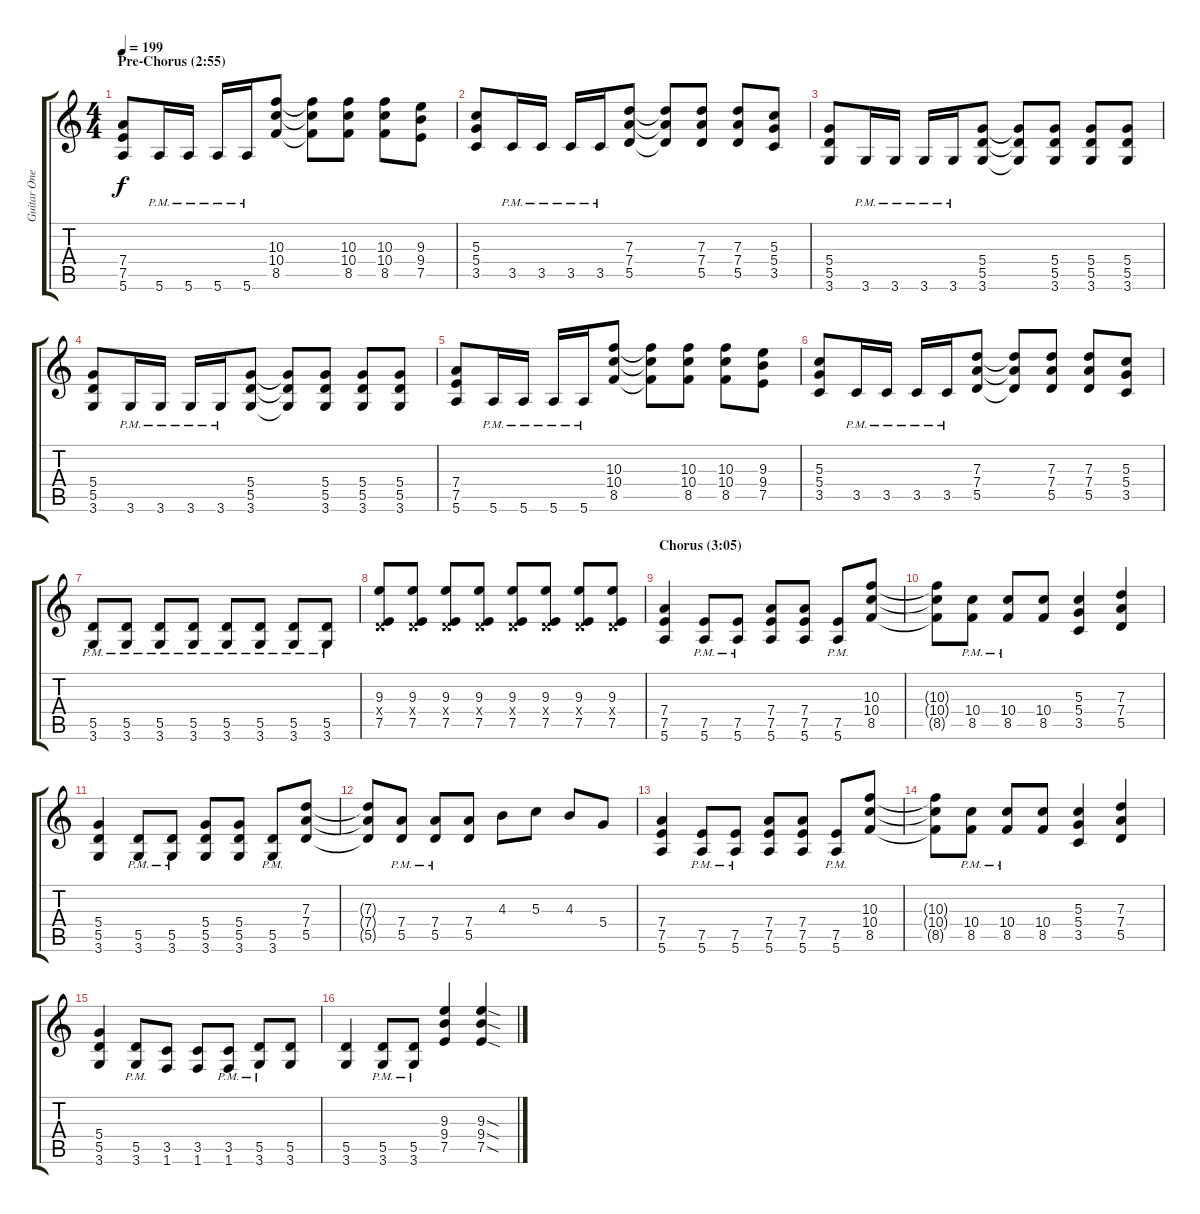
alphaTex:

\track ("Guitar One" "Guitar One") {instrument distortionguitar}
\staff {score tabs}
\tuning (E4 B3 G3 D3 A2 E2) {hide}
\ts (4 4)
\section ("" "Pre-Chorus (2:55)")
\tempo 199
\clef g2
\ks c
(7.4 7.5 5.6).8{dy f} 5.6{pm}.16 5.6{pm}.16 5.6{pm}.16 5.6{pm}.16 (10.3 10.4 8.5).8 (10.3{t} 10.4{t} 8.5{t}).8 (10.3 10.4 8.5).8 (10.3 10.4 8.5).8 (9.3 9.4 7.5).8 |
(5.3 5.4 3.5).8 3.5{pm}.16 3.5{pm}.16 3.5{pm}.16 3.5{pm}.16 (7.3 7.4 5.5).8 (7.3{t} 7.4{t} 5.5{t}).8 (7.3 7.4 5.5).8 (7.3 7.4 5.5).8 (5.3 5.4 3.5).8 |
(5.4 5.5 3.6).8 3.6{pm}.16 3.6{pm}.16 3.6{pm}.16 3.6{pm}.16 (5.4 5.5 3.6).8 (5.4{t} 5.5{t} 3.6{t}).8 (5.4 5.5 3.6).8 (5.4 5.5 3.6).8 (5.4 5.5 3.6).8 |
(5.4 5.5 3.6).8 3.6{pm}.16 3.6{pm}.16 3.6{pm}.16 3.6{pm}.16 (5.4 5.5 3.6).8 (5.4{t} 5.5{t} 3.6{t}).8 (5.4 5.5 3.6).8 (5.4 5.5 3.6).8 (5.4 5.5 3.6).8 |
(7.4 7.5 5.6).8 5.6{pm}.16 5.6{pm}.16 5.6{pm}.16 5.6{pm}.16 (10.3 10.4 8.5).8 (10.3{t} 10.4{t} 8.5{t}).8 (10.3 10.4 8.5).8 (10.3 10.4 8.5).8 (9.3 9.4 7.5).8 |
(5.3 5.4 3.5).8 3.5{pm}.16 3.5{pm}.16 3.5{pm}.16 3.5{pm}.16 (7.3 7.4 5.5).8 (7.3{t} 7.4{t} 5.5{t}).8 (7.3 7.4 5.5).8 (7.3 7.4 5.5).8 (5.3 5.4 3.5).8 |
(5.5{pm} 3.6{pm}).8 (5.5{pm} 3.6{pm}).8 (5.5{pm} 3.6{pm}).8 (5.5{pm} 3.6{pm}).8 (5.5{pm} 3.6{pm}).8 (5.5{pm} 3.6{pm}).8 (5.5{pm} 3.6{pm}).8 (5.5{pm} 3.6{pm}).8 |
(9.3 0.4{x} 7.5).8 (9.3 0.4{x} 7.5).8 (9.3 0.4{x} 7.5).8 (9.3 0.4{x} 7.5).8 (9.3 0.4{x} 7.5).8 (9.3 0.4{x} 7.5).8 (9.3 0.4{x} 7.5).8 (9.3 0.4{x} 7.5).8 |
\section ("" "Chorus (3:05)")
(7.4 7.5 5.6).4 (7.5{pm} 5.6{pm}).8 (7.5{pm} 5.6{pm}).8 (7.4 7.5 5.6).8 (7.4 7.5 5.6).8 (7.5{pm} 5.6{pm}).8 (10.3 10.4 8.5).8 |
(10.3{t} 10.4{t} 8.5{t}).8 (10.4{pm} 8.5{pm}).8 (10.4{pm} 8.5{pm}).8 (10.4 8.5).8 (5.3 5.4 3.5).4 (7.3 7.4 5.5).4 |
(5.4 5.5 3.6).4 (5.5{pm} 3.6{pm}).8 (5.5{pm} 3.6{pm}).8 (5.4 5.5 3.6).8 (5.4 5.5 3.6).8 (5.5{pm} 3.6{pm}).8 (7.3 7.4 5.5).8 |
(7.3{t} 7.4{t} 5.5{t}).8 (7.4{pm} 5.5{pm}).8 (7.4{pm} 5.5{pm}).8 (7.4 5.5).8 4.3.8 5.3.8 4.3.8 5.4.8 |
(7.4 7.5 5.6).4 (7.5{pm} 5.6{pm}).8 (7.5{pm} 5.6{pm}).8 (7.4 7.5 5.6).8 (7.4 7.5 5.6).8 (7.5{pm} 5.6{pm}).8 (10.3 10.4 8.5).8 |
(10.3{t} 10.4{t} 8.5{t}).8 (10.4{pm} 8.5{pm}).8 (10.4{pm} 8.5{pm}).8 (10.4 8.5).8 (5.3 5.4 3.5).4 (7.3 7.4 5.5).4 |
(5.4 5.5 3.6).4 (5.5{pm} 3.6{pm}).8 (3.5 1.6).8 (3.5 1.6).8 (3.5{pm} 1.6{pm}).8 (5.5{pm} 3.6{pm}).8 (5.5 3.6).8 |
(5.5 3.6).4 (5.5{pm} 3.6{pm}).8 (5.5{pm} 3.6{pm}).8 (9.3 9.4 7.5).4 (9.3{sod} 9.4{sod} 7.5{sod}).4
